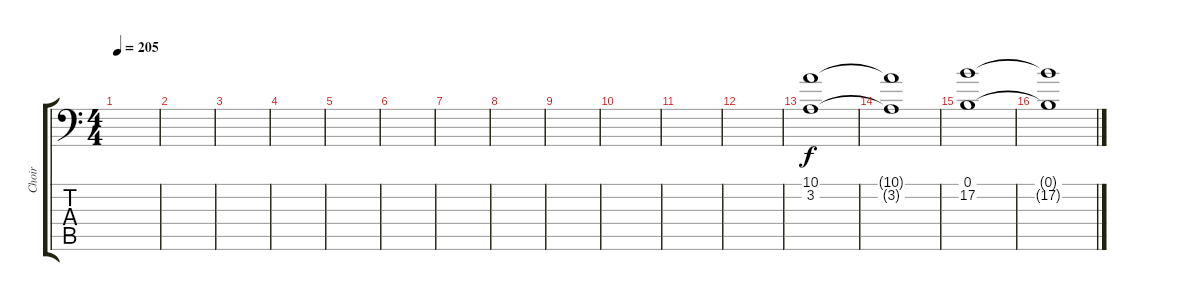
\track ("Choir" "Choir") {instrument choiraahs}
\staff {score tabs}
\tuning (B3 Gb3 D3 A2 E2 A1) {hide}
\ts (4 4)
\tempo 205
\clef f4
\ks c
|
|
|
|
|
|
|
|
|
|
|
|
(10.1 3.2).1 |
(10.1{t} 3.2{t}).1 |
(0.1 17.2).1 |
(0.1{t} 17.2{t}).1
